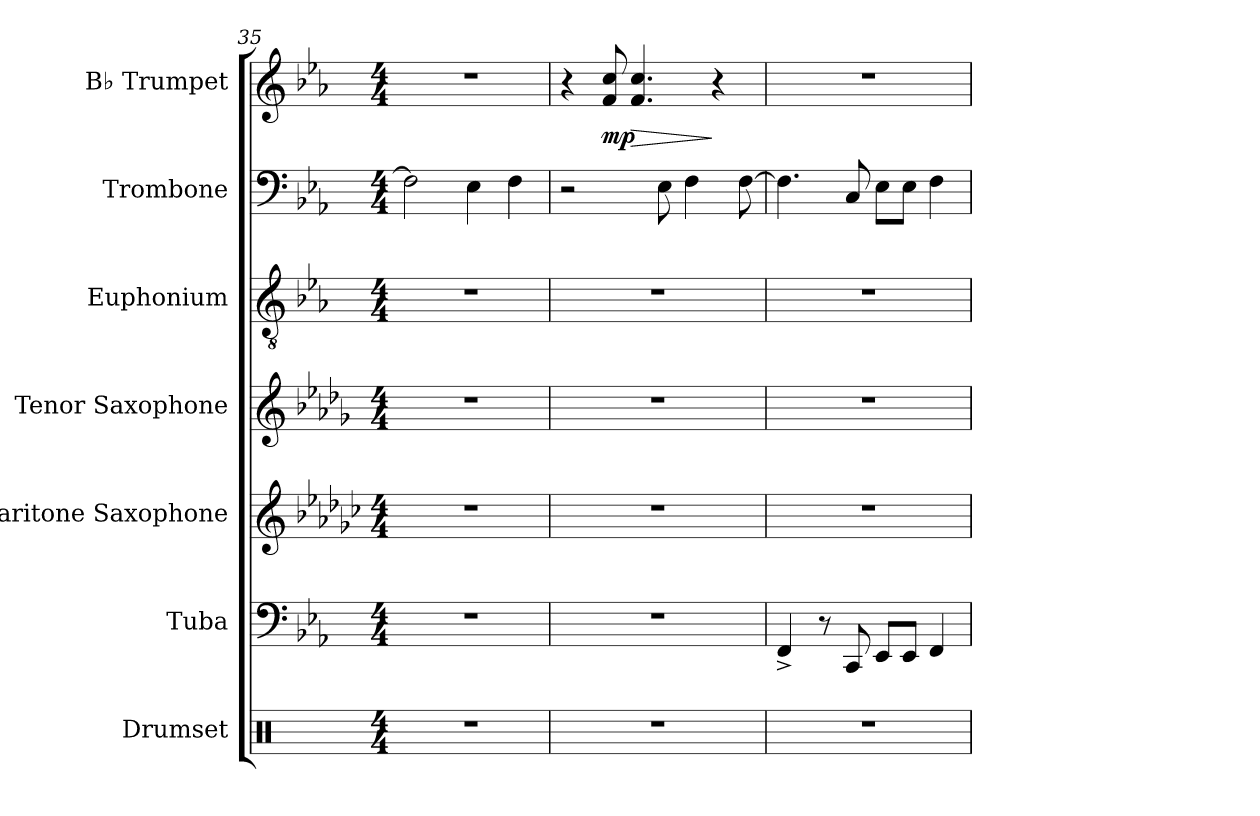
**kern	**kern	**kern	**kern	**kern	**kern	**kern	**dynam
*part7	*part6	*part5	*part4	*part3	*part2	*part1	*part1
*staff7	*staff6	*staff5	*staff4	*staff3	*staff2	*staff1	*staff1
*I"Drumset	*I"Tuba	*I"Baritone Saxophone	*I"Tenor Saxophone	*I"Euphonium	*I"Trombone	*I"B♭ Trumpet	*
*I'D. Set	*I'Tba.	*I'Bar. Sax.	*I'T. Sax.	*I'Eu.	*I'Tbn.	*I'B♭ Tpt.	*
*clefX	*clefF4	*clefG2	*clefG2	*clefGv2	*clefF4	*clefG2	*
*	*	*ITrd12c21	*ITrd8c14	*ITrd1c2	*	*ITrd1c2	*
*k[]	*k[b-e-a-]	*k[b-e-a-d-g-c-]	*k[b-e-a-d-g-]	*k[b-e-a-d-g-]	*k[b-e-a-]	*k[b-e-a-d-g-]	*
*M4/4	*M4/4	*M4/4	*M4/4	*M4/4	*M4/4	*M4/4	*
=35	=35	=35	=35	=35	=35	=35	=35
1r	1r	1r	1r	1r	2F]	1r	.
.	.	.	.	.	4E-	.	.
.	.	.	.	.	4F	.	.
=36	=36	=36	=36	=36	=36	=36	=36
1r	1r	1r	1r	1r	2r	4r	.
!	!	!	!	!	!	!	!LO:DY:b
.	.	.	.	.	.	8e- 8b-	mp
!	!	!	!	!	!	!	!LO:HP:b
.	.	.	.	.	.	4.e- 4.b-	>
.	.	.	.	.	8E-	.	.
.	.	.	.	.	4F	.	.
.	.	.	.	.	.	4r	]
.	.	.	.	.	[8F	.	.
=37	=37	=37	=37	=37	=37	=37	=37
1r	4FF^	1r	1r	1r	4.F]	1r	.
.	8r	.	.	.	.	.	.
.	8CC	.	.	.	8C	.	.
.	8EE-L	.	.	.	8E-L	.	.
.	8EE-J	.	.	.	8E-J	.	.
.	4FF	.	.	.	4F	.	.
=	=	=	=	=	=	=	=
*-	*-	*-	*-	*-	*-	*-	*-
